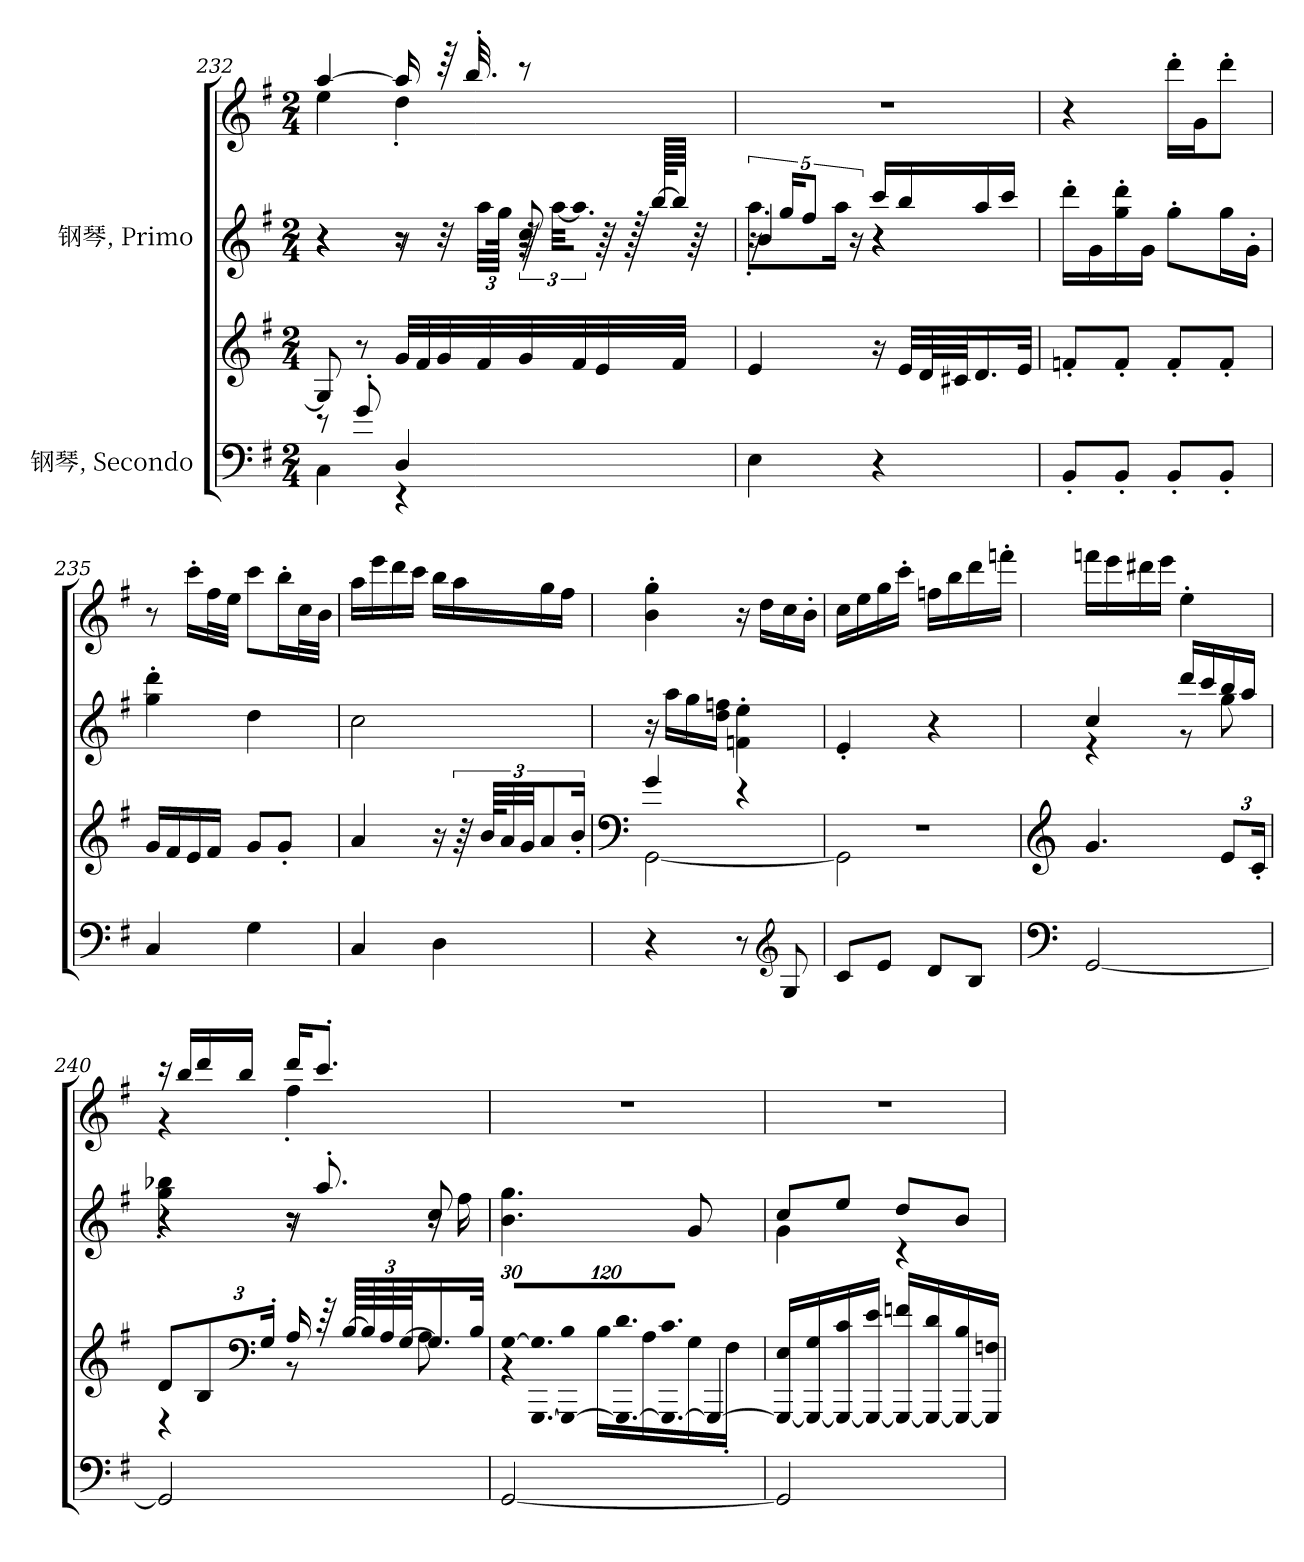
**kern	**kern	**kern	**kern
*part2	*part2	*part1	*part1
*staff4	*staff3	*staff2	*staff1
*I"钢琴, Secondo	*	*I"钢琴, Primo	*
!!LO:LB:g=z
*clefF4	*clefG2	*clefG2	*clefG2
*k[f#]	*k[f#]	*k[f#]	*k[f#]
*M2/4	*M2/4	*M2/4	*M2/4
=232	=232	=232	=232
*^	*	*^	*^
*	*	*	*	*^	*	*
8r	4C\	8G/]	4r	4r	4r	[4aa/	4ee\
8g'/	.	8r	.	.	.	.	.
4D/	4r	32g/LLL	8r	16r	8r	16aa/]	4dd'\
.	.	32f#/	.	.	.	.	.
.	.	32g/	.	32r	.	64r	.
.	.	.	.	.	.	32.bb'/	.
*	*	*	*	*Xbrackettup	*	*	*
.	.	32f#/	.	48aa\LLL	.	.	.
.	.	.	.	96gg\JJJk	.	.	.
*	*	*	*	*brackettup	*	*	*
.	.	32g/	16r	96r	8cc/	8r	.
.	.	.	.	[48aa\KLL	.	.	.
.	.	32f#/	.	16.aa\JJ]	.	.	.
.	.	32e/	64r	.	.	.	.
.	.	.	128r	.	.	.	.
.	.	.	[128bb/KLLLL	.	.	.	.
.	.	32f#/JJJ	64bb/JJJJ]	.	.	.	.
.	.	.	64r	.	.	.	.
*v	*v	*	*	*	*	*v	*v
=233	=233	=233	=233	=233	=233
4E\	4e/	20r	8.aa'\L	4b/	2r
.	.	20gg/KL	.	.	.
.	.	10ff#/J	.	.	.
.	.	.	16aa\Jk	.	.
.	.	20r	.	.	.
4r	16r	16ccc/LL	4r	4r	.
.	32e/LLL	16bb/	.	.	.
.	64d/L	.	.	.	.
.	64c#X/JJ	.	.	.	.
.	16.d/	16aa/	.	.	.
.	.	16ccc/JJ	.	.	.
.	32e/JJk	.	.	.	.
*	*	*v	*v	*v	*
=234	=234	=234	=234
8BB'/L	8fn'/L	16ddd'\LL	4r
.	.	16g\	.
8BB'/J	8f'/J	16gg\' 16ddd\'	.
.	.	16g\JJ	.
8BB'/L	8f'/L	8gg'\L	16ddd'\LL
.	.	.	16g\J
8BB'/J	8f'/J	16gg\L	8ddd'\J
.	.	16g'\JJ	.
!!LO:LB:g=z
=235	=235	=235	=235
4C/	16g/LL	4gg\' 4ddd\'	8r
.	16f#/	.	.
.	16e/	.	16ccc'\LL
.	16f#/JJ	.	32ff#\L
.	.	.	32ee\JJJ
4G\	8g/L	4dd\	8ccc\L
.	8g'/J	.	16bb'\L
.	.	.	32cc\L
.	.	.	32b\JJJ
=236	=236	=236	=236
4C/	4a/	2cc\	16aa\LL
.	.	.	16eee\
.	.	.	16ddd\
.	.	.	16ccc\JJ
4D\	16r	.	16bb\LL
.	96r	.	16aa\
.	96b/KLLL	.	.
.	48a/	.	.
.	48g/JJ	.	.
*	*Xbrackettup	*	*
.	12a/	.	16gg\
.	.	.	16ff#\JJ
.	24b'/Jk	.	.
=237	=237	=237	=237
*	*clefF4	*	*
*	*^	*	*
4r	4g/	[2GG\	16r	4b\' 4gg\'
.	.	.	16aa\LL	.
.	.	.	16gg\	.
.	.	.	16dd\ 16ffn\JJ	.
8r	4r	.	4fn\' 4ee\'	16r
.	.	.	.	16dd\LL
*clefG2	*	*	*	*
8G/	.	.	.	16cc\
.	.	.	.	16b'\JJ
!!LO:PB:g=z
=238	=238	=238	=238	=238
8c/L	2r	2GG\]	4e'/	16cc\LL
.	.	.	.	16ee\
8e/J	.	.	.	16gg\
.	.	.	.	16ccc'\JJ
8d/L	.	.	4r	16ffn\LL
.	.	.	.	16bb\
8B/J	.	.	.	16ddd\
.	.	.	.	16fffn'\JJ
*	*v	*v	*	*
=239	=239	=239	=239
*clefF4	*clefG2	*	*
*	*	*^	*
[2GG/	4.g/	4cc/	4r	16fffn\LL
.	.	.	.	16eee\
.	.	.	.	16ddd#X\
.	.	.	.	16eee\JJ
.	.	16ddd/LL	8r	4ee'\
.	.	16ccc/	.	.
.	12e/L	16bb/	8gg\	.
.	.	16aa/JJ	.	.
.	24c'/Jk	.	.	.
=240	=240	=240	=240	=240
*	*^	*	*^	*^
2GG/]	8d/L	4r	4r	4gg\' 4bb-X\'	4r	16r	4r
.	.	.	.	.	.	16bb/LL	.
.	12B/	.	.	.	.	16ddd/	.
.	.	.	.	.	.	16bb/JJ	.
*	*clefF4	*	*	*	*	*	*
.	24G'/Jk	.	.	.	.	.	.
.	16A/	8r	16r	8r	8r	16ddd/KL	4ff#'\
.	64r	.	8.aa'/	.	.	8.ccc'/J	.
.	[64B/LLLL	.	.	.	.	.	.
.	96B/]	.	.	.	.	.	.
.	96A/	.	.	.	.	.	.
.	[96G/JJ	.	.	.	.	.	.
.	16.G/]	8A\	.	16r	8cc/	.	.
.	.	.	.	16ff#\	.	.	.
.	32B/JJk	.	.	.	.	.	.
*	*	*	*v	*v	*v	*	*
*	*	*	*	*v	*v
!!LO:LB:g=z
=241	=241	=241	=241	=241
!	!LO:N:vis=256%9	!	!	!
[2GG/	[960%17G/KLLL	4r	4.b\ 4.gg\	2r
!	!LO:N:vis=32.	!	!	!
.	[1920%103GGG/ 1920%103G/]J	.	.	.
!	!LO:N:vis=16	!	!	!
.	1920%137GGG/_ 1920%137B/	.	.	.
!	!LO:N:vis=32.	!	!	!
.	1920%103GGG/_ 1920%103d/L	.	.	.
!	!LO:N:vis=32.	!	!	!
.	1920%103GGG/_ 1920%103c/JJJ	.	.	.
.	4GGG/_	16B\LL	.	.
.	.	16A\	.	.
.	.	16G\	8g/	.
.	.	16F#'\JJ	.	.
*	*v	*v	*	*
=242	=242	=242	=242
*	*	*^	*
2GG/]	16GGG/_ 16E/LL	8cc/L	4g\	2r
.	16GGG/_ 16G/	.	.	.
.	16GGG/_ 16c/	8ee/J	.	.
.	16GGG/_ 16e/JJ	.	.	.
.	16GGG/_ 16fn/LL	8dd/L	4r	.
.	16GGG/_ 16d/	.	.	.
.	16GGG/_ 16B/	8b/J	.	.
.	16GGG/] 16Fn/JJ	.	.	.
*	*	*v	*v	*
=	=	=	=
*-	*-	*-	*-
